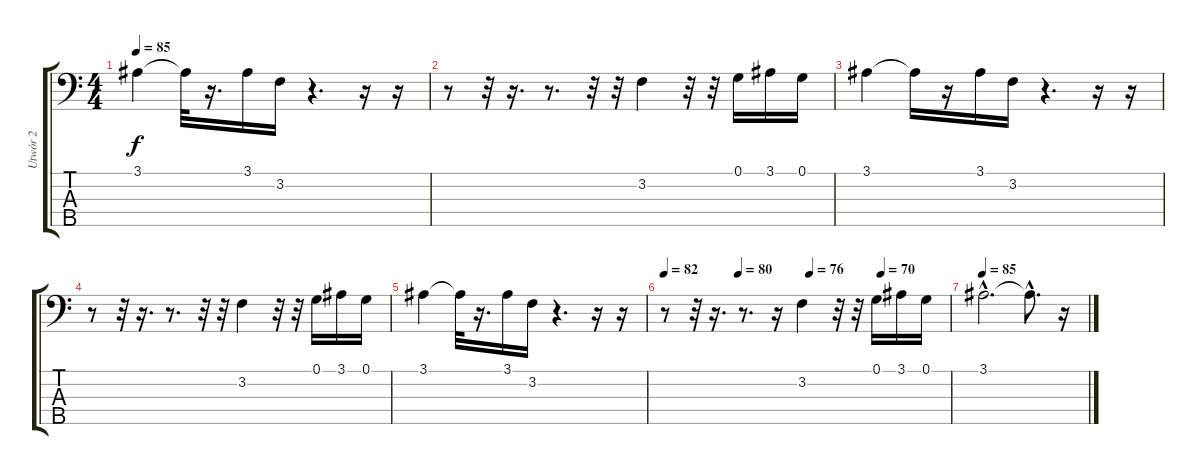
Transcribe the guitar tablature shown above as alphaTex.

\track ("Utwór 2" "Utwór 2") {instrument electricbassfinger}
\staff {score tabs}
\tuning (G2 D2 A1 E1 B0) {hide}
\ts (4 4)
\tempo 85
\clef f4
\ks c
3.1.4{dy f} 3.1{t}.32 r.16{d} 3.1.16 3.2.16 r.4{d} r.16 r.16 |
r.8 r.32 r.16{d} r.8{d} r.32 r.32 3.2.4 r.32 r.32 0.1.16 3.1.16 0.1.16 |
3.1.4 3.1{t}.16 r.16 3.1.16 3.2.16 r.4{d} r.16 r.16 |
r.8 r.32 r.16{d} r.8{d} r.32 r.32 3.2.4 r.32 r.32 0.1.16 3.1.16 0.1.16 |
3.1.4 3.1{t}.32 r.16{d} 3.1.16 3.2.16 r.4{d} r.16 r.16 |
\tempo 82
\tempo (80 0.2604166666666667)
\tempo (76 0.5104166666666666)
\tempo (70 0.7604166666666666)
r.8 r.32 r.16{d} r.8{d} r.16 3.2.4 r.32 r.32 0.1.16 3.1.16 0.1.16 |
\tempo 85
3.1{hac}.2{d} 3.1{hac t}.8{d} r.16
